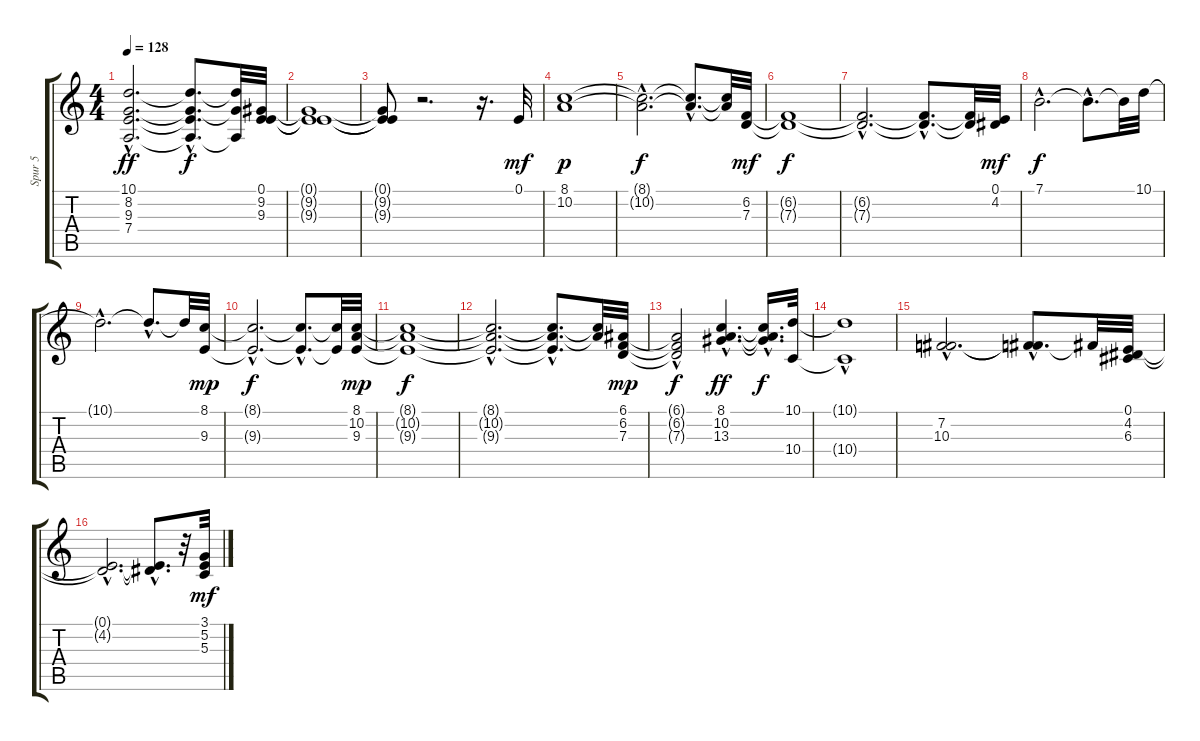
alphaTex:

\track ("Spur 5" "Spur 5") {instrument rockorgan}
\staff {score tabs}
\tuning (E4 B3 G3 D3 A2 E2) {hide}
\ts (4 4)
\tempo 128
\clef g2
\ks c
(10.1{hac} 8.2{hac} 9.3{hac} 7.4{hac}).2{d dy ff} (10.1{hac t} 8.2{hac t} 9.3{hac t} 7.4{hac t}).8{d dy f} (10.1{t} 8.2{t} 7.4{t}).32 (0.1 9.2 9.3).32 |
(0.1{t} 9.2{t} 9.3{t}).1 |
(0.1{t} 9.2{t} 9.3{t}).8 r.2{d} r.16{d} 0.1.32{dy mf} |
(8.1 10.2).1{dy p} |
(8.1{hac t} 10.2{hac t}).2{d dy f} (8.1{hac t} 10.2{hac t}).8{d} (8.1{t} 10.2{t}).32 (6.2 7.3).32{dy mf} |
(6.2{t} 7.3{t}).1{dy f} |
(6.2{hac t} 7.3{hac t}).2{d} (6.2{hac t} 7.3{hac t}).8{d} (6.2{t} 7.3{t}).32 (0.1 4.2).32{dy mf} |
7.1{hac}.2{d dy f} 7.1{hac t}.8{d} 7.1{t}.32 10.1.32 |
10.1{hac t}.2{d} 10.1{hac t}.8{d} 10.1{t}.32 (8.1 9.3).32{dy mp} |
(8.1{hac t} 9.3{hac t}).2{d dy f} (8.1{hac t} 9.3{hac t}).8{d} (8.1{t} 9.3{t}).32 (8.1 10.2 9.3).32{dy mp} |
(8.1{t} 10.2{t} 9.3{t}).1{dy f} |
(8.1{hac t} 10.2{hac t} 9.3{hac t}).2{d} (8.1{hac t} 10.2{hac t} 9.3{hac t}).8{d} (8.1{t} 10.2{t}).32 (6.1 6.2 7.3).32{dy mp} |
(6.1{hac t} 6.2{hac t} 7.3{hac t}).2{dy f} (8.1{hac} 10.2{hac} 13.3{hac}).4{d dy ff} (8.1{hac t} 10.2{t} 13.3{hac t}).16{d dy f} (10.1 10.4).32 |
(10.1{t} 10.4{hac t}).1 |
(7.2{hac} 10.3{hac}).2{d} (7.2{hac t} 10.3{t}).8{d} 7.2{t}.32 (0.1 4.2 6.3).32 |
(0.1{hac t} 4.2{hac t}).2{d} (0.1{hac t} 4.2{hac t}).8{d} r.32 (3.1 5.2 5.3).32{dy mf}
